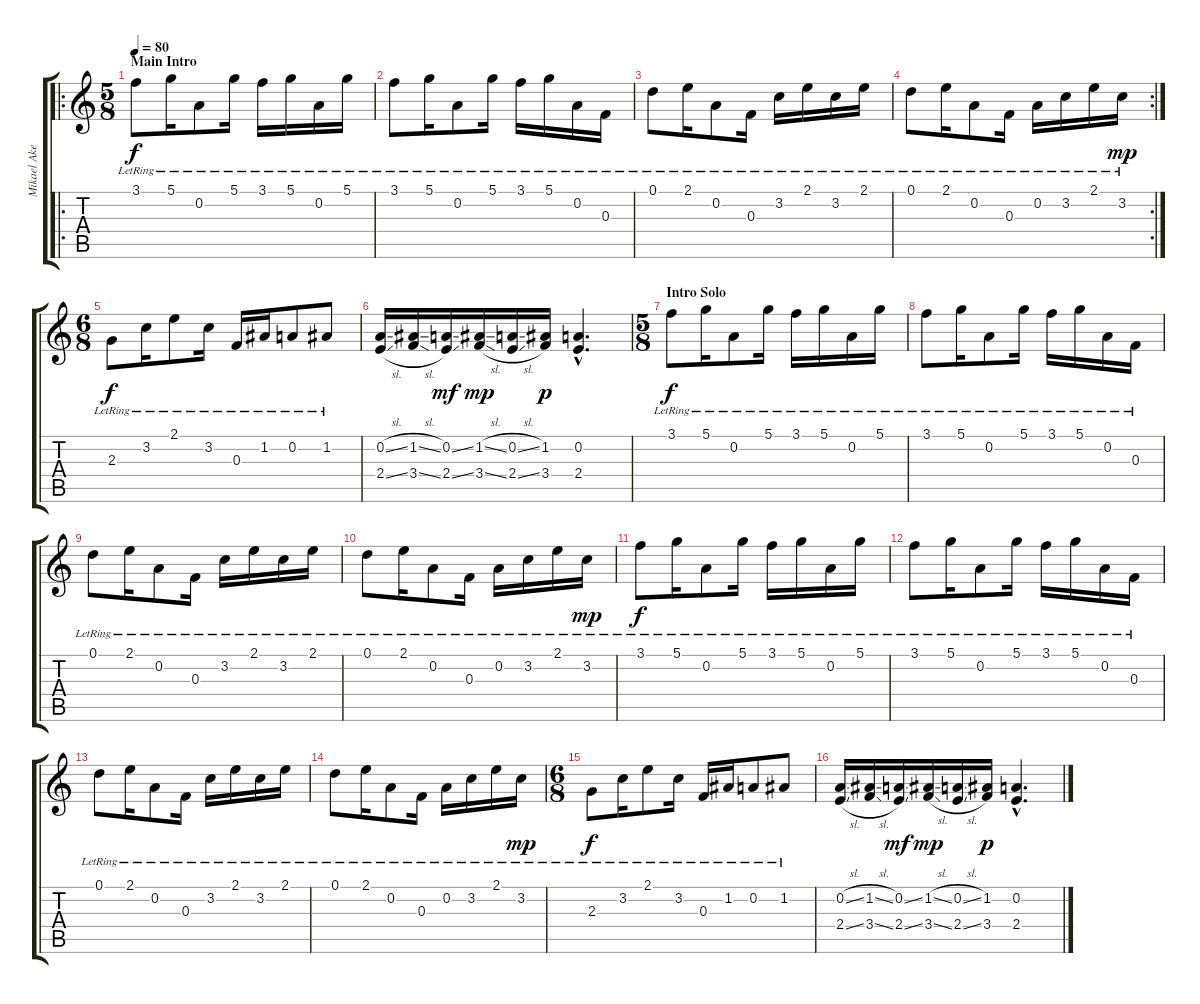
\track ("Mikael Akerfeldt" "Mikael Ake") {instrument acousticguitarnylon}
\staff {score tabs}
\tuning (D4 A3 F3 D3 A2 D2) {hide}
\ro
\ts (5 8)
\section ("" "Main Intro")
\tempo 80
\clef g2
\ks c
3.1{lr}.8{dy f instrument acousticguitarnylon} 5.1{lr}.16 0.2{lr}.8 5.1{lr}.16 3.1{lr}.16 5.1{lr}.16 0.2{lr}.16 5.1{lr}.16 |
3.1{lr}.8 5.1{lr}.16 0.2{lr}.8 5.1{lr}.16 3.1{lr}.16 5.1{lr}.16 0.2{lr}.16 0.3{lr}.16 |
0.1{lr}.8 2.1{lr}.16 0.2{lr}.8 0.3{lr}.16 3.2{lr}.16 2.1{lr}.16 3.2{lr}.16 2.1{lr}.16 |
\rc 2
0.1{lr}.8 2.1{lr}.16 0.2{lr}.8 0.3{lr}.16 0.2{lr}.16 3.2{lr}.16 2.1{lr}.16 3.2{lr}.16{dy mp} |
\ts (6 8)
2.3{lr}.8{dy f} 3.2{lr}.16 2.1{lr}.8 3.2{lr}.16 0.3{lr}.16 1.2{lr}.16 0.2{lr}.8 1.2{lr}.8 |
(0.2{sl} 2.4{sl}).16 (1.2{sl} 3.4{sl}).16 (0.2{ss} 2.4{ss}).16{dy mf} (1.2{sl} 3.4{sl}).16{dy mp} (0.2{sl} 2.4{sl}).16 (1.2 3.4).16{dy p} (0.2{hac} 2.4{hac}).4{d} |
\ts (5 8)
\section ("" "Intro Solo")
3.1{lr}.8{dy f} 5.1{lr}.16 0.2{lr}.8 5.1{lr}.16 3.1{lr}.16 5.1{lr}.16 0.2{lr}.16 5.1{lr}.16 |
3.1{lr}.8 5.1{lr}.16 0.2{lr}.8 5.1{lr}.16 3.1{lr}.16 5.1{lr}.16 0.2{lr}.16 0.3{lr}.16 |
0.1{lr}.8 2.1{lr}.16 0.2{lr}.8 0.3{lr}.16 3.2{lr}.16 2.1{lr}.16 3.2{lr}.16 2.1{lr}.16 |
0.1{lr}.8 2.1{lr}.16 0.2{lr}.8 0.3{lr}.16 0.2{lr}.16 3.2{lr}.16 2.1{lr}.16 3.2{lr}.16{dy mp} |
3.1{lr}.8{dy f} 5.1{lr}.16 0.2{lr}.8 5.1{lr}.16 3.1{lr}.16 5.1{lr}.16 0.2{lr}.16 5.1{lr}.16 |
3.1{lr}.8 5.1{lr}.16 0.2{lr}.8 5.1{lr}.16 3.1{lr}.16 5.1{lr}.16 0.2{lr}.16 0.3{lr}.16 |
0.1{lr}.8 2.1{lr}.16 0.2{lr}.8 0.3{lr}.16 3.2{lr}.16 2.1{lr}.16 3.2{lr}.16 2.1{lr}.16 |
0.1{lr}.8 2.1{lr}.16 0.2{lr}.8 0.3{lr}.16 0.2{lr}.16 3.2{lr}.16 2.1{lr}.16 3.2{lr}.16{dy mp} |
\ts (6 8)
2.3{lr}.8{dy f} 3.2{lr}.16 2.1{lr}.8 3.2{lr}.16 0.3{lr}.16 1.2{lr}.16 0.2{lr}.8 1.2{lr}.8 |
(0.2{sl} 2.4{sl}).16 (1.2{sl} 3.4{sl}).16 (0.2{ss} 2.4{ss}).16{dy mf} (1.2{sl} 3.4{sl}).16{dy mp} (0.2{sl} 2.4{sl}).16 (1.2 3.4).16{dy p} (0.2{hac} 2.4{hac}).4{d}
